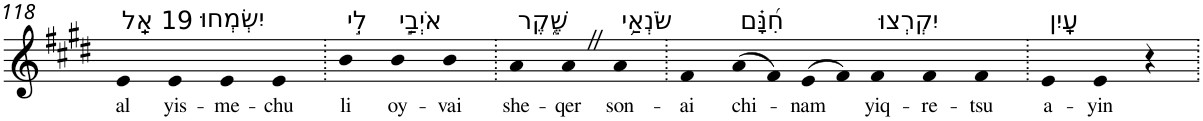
**kern	**text
*part1	*part1
*staff1	*staff1
*I"Piano	*
*I'Pno	*
!!LO:PB:g=z
*clefG2	*
*k[f#c#g#d#]	*
*E:	*
=118	=118
!LO:TX:a:t=19 אַֽל	!
!	!LO:LY:b
4e	al
!LO:TX:a:t=יִשְׂמְחוּ	!
!	!LO:LY:b
4e	yis-
!	!LO:LY:b
4e	-me-
!	!LO:LY:b
4e	-chu
=119.	=119.
!LO:TX:a:t=לִ֣י	!
!	!LO:LY:b
4b	li
!LO:TX:a:t=אֹיְבַ֣י	!
!	!LO:LY:b
4b	oy-
!	!LO:LY:b
4b	-vai
=120.	=120.
!LO:TX:a:t=שֶׁ֑קֶר	!
!	!LO:LY:b
4a	she-
!	!LO:LY:b
4aZ	-qer
!LO:TX:a:t=שֹׂנְאַ֥י	!
!	!LO:LY:b
4a	son-
=121.	=121.
!	!LO:LY:b
4f#	-ai
!LO:TX:a:t=חִ֝נָּ֗ם	!
!	!LO:LY:b
(>8a	chi-
8f#)	.
!	!LO:LY:b
(>8e	-nam
8f#)	.
!LO:TX:a:t=יִקְרְצוּ	!
!	!LO:LY:b
4f#	yiq-
!	!LO:LY:b
4f#	-re-
!	!LO:LY:b
4f#	-tsu
=122.	=122.
!LO:TX:a:t=עָֽיִן	!
!	!LO:LY:b
4e	a-
!	!LO:LY:b
4e	-yin
4r	.
=.	=.
*-	*-
